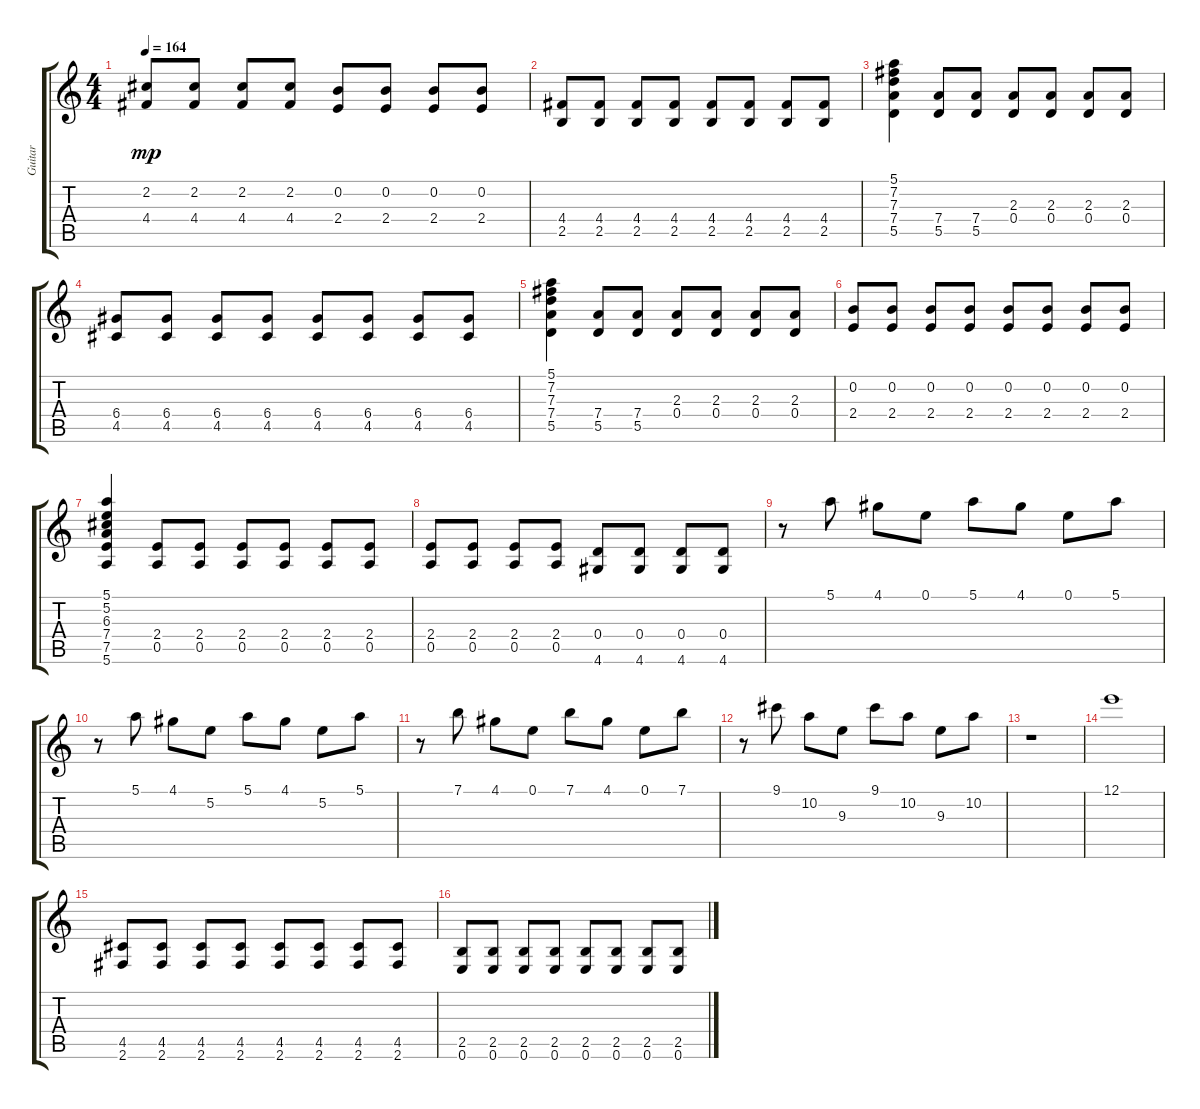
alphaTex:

\track ("Guitar" "Guitar") {instrument distortionguitar}
\staff {score tabs}
\tuning (E4 B3 G3 D3 A2 E2) {hide}
\ts (4 4)
\tempo 164
\clef g2
\ks c
(2.2 4.4).8{dy mp} (2.2 4.4).8 (2.2 4.4).8 (2.2 4.4).8 (0.2 2.4).8 (0.2 2.4).8 (0.2 2.4).8 (0.2 2.4).8 |
(4.4 2.5).8 (4.4 2.5).8 (4.4 2.5).8 (4.4 2.5).8 (4.4 2.5).8 (4.4 2.5).8 (4.4 2.5).8 (4.4 2.5).8 |
(5.1 7.2 7.3 7.4 5.5).4 (7.4 5.5).8 (7.4 5.5).8 (2.3 0.4).8 (2.3 0.4).8 (2.3 0.4).8 (2.3 0.4).8 |
(6.4 4.5).8 (6.4 4.5).8 (6.4 4.5).8 (6.4 4.5).8 (6.4 4.5).8 (6.4 4.5).8 (6.4 4.5).8 (6.4 4.5).8 |
(5.1 7.2 7.3 7.4 5.5).4 (7.4 5.5).8 (7.4 5.5).8 (2.3 0.4).8 (2.3 0.4).8 (2.3 0.4).8 (2.3 0.4).8 |
(0.2 2.4).8 (0.2 2.4).8 (0.2 2.4).8 (0.2 2.4).8 (0.2 2.4).8 (0.2 2.4).8 (0.2 2.4).8 (0.2 2.4).8 |
(5.1 5.2 6.3 7.4 7.5 5.6).4 (2.4 0.5).8 (2.4 0.5).8 (2.4 0.5).8 (2.4 0.5).8 (2.4 0.5).8 (2.4 0.5).8 |
(2.4 0.5).8 (2.4 0.5).8 (2.4 0.5).8 (2.4 0.5).8 (0.4 4.6).8 (0.4 4.6).8 (0.4 4.6).8 (0.4 4.6).8 |
r.8 5.1.8 4.1.8 0.1.8 5.1.8 4.1.8 0.1.8 5.1.8 |
r.8 5.1.8 4.1.8 5.2.8 5.1.8 4.1.8 5.2.8 5.1.8 |
r.8 7.1.8 4.1.8 0.1.8 7.1.8 4.1.8 0.1.8 7.1.8 |
r.8 9.1.8 10.2.8 9.3.8 9.1.8 10.2.8 9.3.8 10.2.8 |
r.1 |
12.1.1 |
(4.5 2.6).8 (4.5 2.6).8 (4.5 2.6).8 (4.5 2.6).8 (4.5 2.6).8 (4.5 2.6).8 (4.5 2.6).8 (4.5 2.6).8 |
(2.5 0.6).8 (2.5 0.6).8 (2.5 0.6).8 (2.5 0.6).8 (2.5 0.6).8 (2.5 0.6).8 (2.5 0.6).8 (2.5 0.6).8
